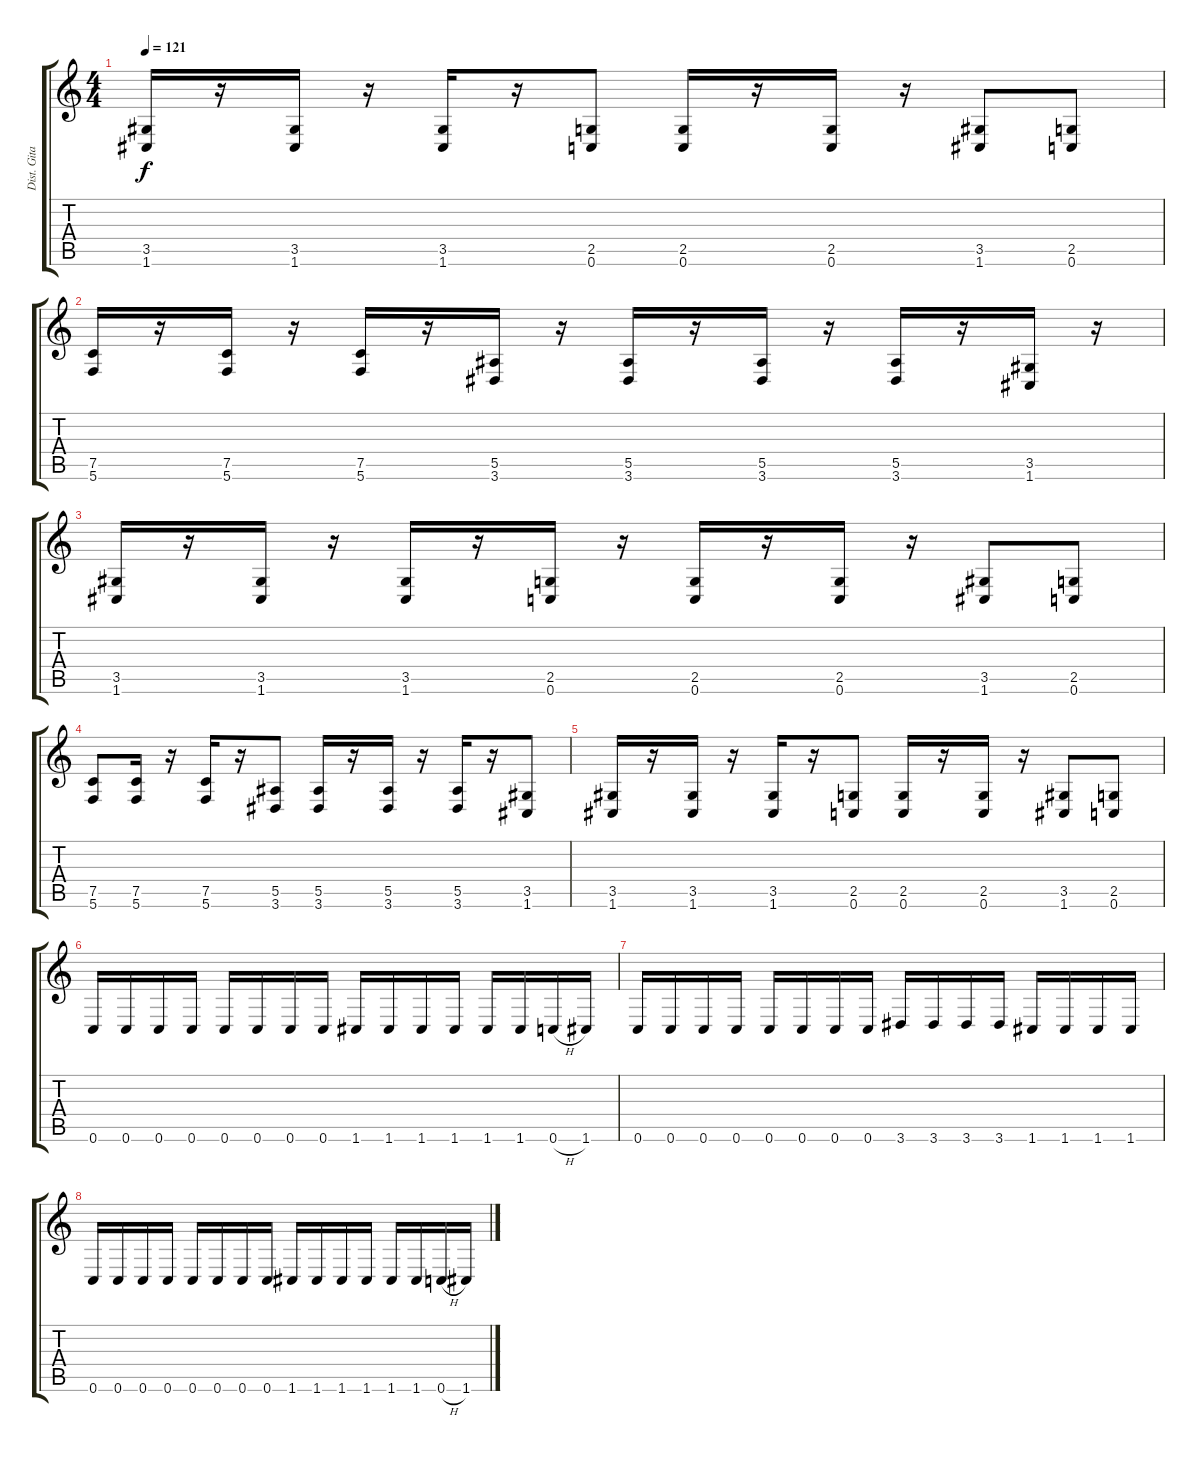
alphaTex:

\track ("Dist. Gitar 1" "Dist. Gita") {instrument overdrivenguitar}
\staff {score tabs}
\tuning (C4 G3 Eb3 Bb2 F2 C2) {hide}
\ts (4 4)
\tempo 121
\clef g2
\ks c
(3.5 1.6).16{dy f} r.16 (3.5 1.6).16 r.16 (3.5 1.6).16 r.16 (2.5 0.6).8 (2.5 0.6).16 r.16 (2.5 0.6).16 r.16 (3.5 1.6).8 (2.5 0.6).8 |
(7.5 5.6).16 r.16 (7.5 5.6).16 r.16 (7.5 5.6).16 r.16 (5.5 3.6).16 r.16 (5.5 3.6).16 r.16 (5.5 3.6).16 r.16 (5.5 3.6).16 r.16 (3.5 1.6).16 r.16 |
(3.5 1.6).16 r.16 (3.5 1.6).16 r.16 (3.5 1.6).16 r.16 (2.5 0.6).16 r.16 (2.5 0.6).16 r.16 (2.5 0.6).16 r.16 (3.5 1.6).8 (2.5 0.6).8 |
(7.5 5.6).8 (7.5 5.6).16 r.16 (7.5 5.6).16 r.16 (5.5 3.6).8 (5.5 3.6).16 r.16 (5.5 3.6).16 r.16 (5.5 3.6).16 r.16 (3.5 1.6).8 |
(3.5 1.6).16 r.16 (3.5 1.6).16 r.16 (3.5 1.6).16 r.16 (2.5 0.6).8 (2.5 0.6).16 r.16 (2.5 0.6).16 r.16 (3.5 1.6).8 (2.5 0.6).8 |
\section ("" "")
0.6.16 0.6.16 0.6.16 0.6.16 0.6.16 0.6.16 0.6.16 0.6.16 1.6.16 1.6.16 1.6.16 1.6.16 1.6.16 1.6.16 0.6{h}.16 1.6.16 |
0.6.16 0.6.16 0.6.16 0.6.16 0.6.16 0.6.16 0.6.16 0.6.16 3.6.16 3.6.16 3.6.16 3.6.16 1.6.16 1.6.16 1.6.16 1.6.16 |
0.6.16 0.6.16 0.6.16 0.6.16 0.6.16 0.6.16 0.6.16 0.6.16 1.6.16 1.6.16 1.6.16 1.6.16 1.6.16 1.6.16 0.6{h}.16 1.6.16
